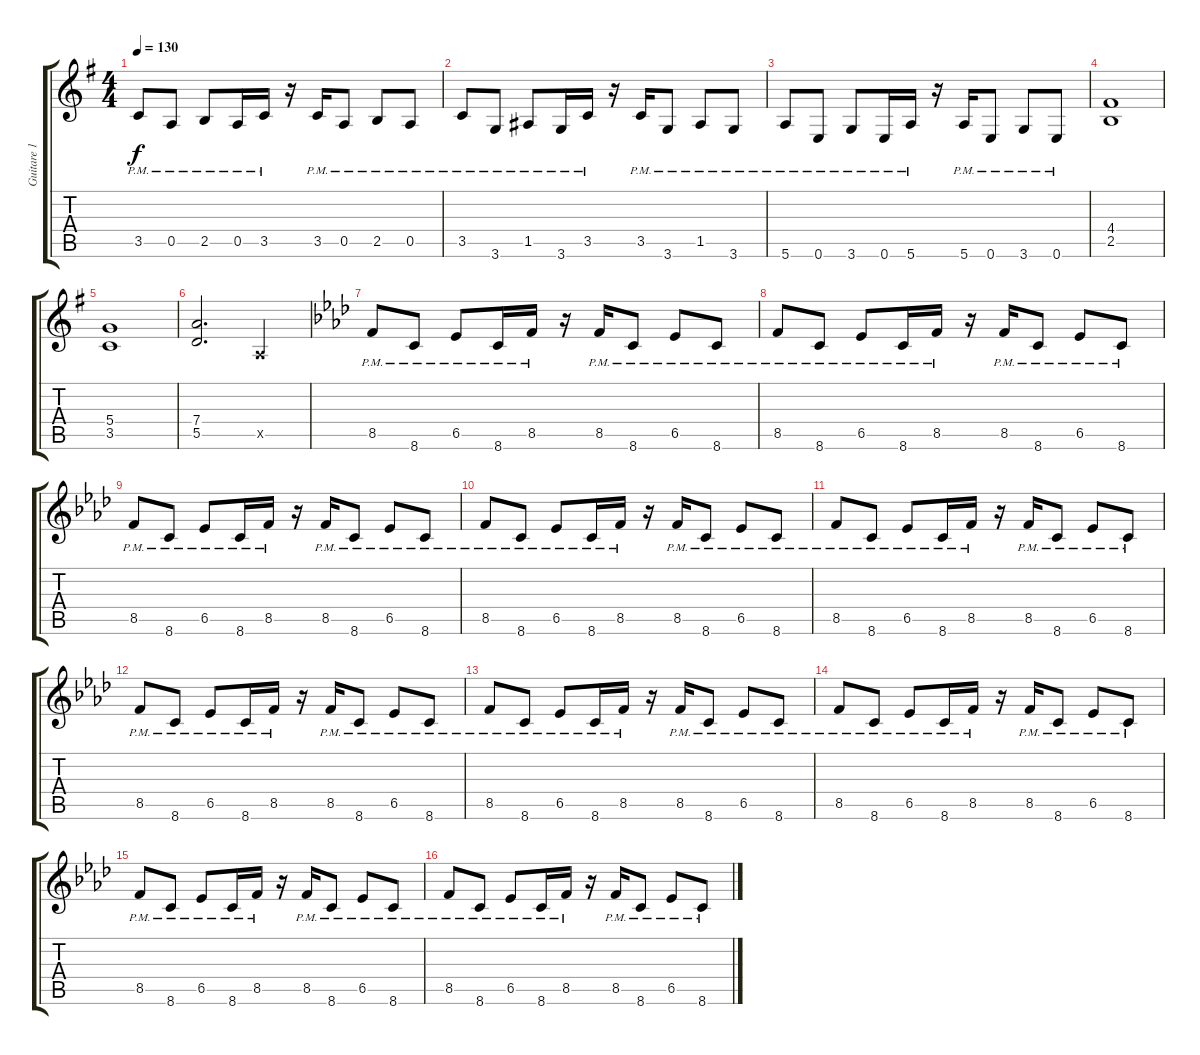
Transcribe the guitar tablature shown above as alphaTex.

\track ("Guitare 1" "Guitare 1") {instrument distortionguitar}
\staff {score tabs}
\tuning (E4 B3 G3 D3 A2 E2) {hide}
\ts (4 4)
\tempo 130
\clef g2
\ks g
3.5{pm}.8{dy f} 0.5{pm}.8 2.5{pm}.8 0.5{pm}.16 3.5{pm}.16 r.16 3.5{pm}.16 0.5{pm}.8 2.5{pm}.8 0.5{pm}.8 |
3.5{pm}.8 3.6{pm}.8 1.5{pm}.8 3.6{pm}.16 3.5{pm}.16 r.16 3.5{pm}.16 3.6{pm}.8 1.5{pm}.8 3.6{pm}.8 |
5.6{pm}.8 0.6{pm}.8 3.6{pm}.8 0.6{pm}.16 5.6{pm}.16 r.16 5.6{pm}.16 0.6{pm}.8 3.6{pm}.8 0.6{pm}.8 |
(4.4 2.5).1 |
(5.4 3.5).1 |
(7.4 5.5).2{d} 0.5{x}.4 |
\ks ab
8.5{pm}.8 8.6{pm}.8 6.5{pm}.8 8.6{pm}.16 8.5{pm}.16 r.16 8.5{pm}.16 8.6{pm}.8 6.5{pm}.8 8.6{pm}.8 |
8.5{pm}.8 8.6{pm}.8 6.5{pm}.8 8.6{pm}.16 8.5{pm}.16 r.16 8.5{pm}.16 8.6{pm}.8 6.5{pm}.8 8.6{pm}.8 |
8.5{pm}.8 8.6{pm}.8 6.5{pm}.8 8.6{pm}.16 8.5{pm}.16 r.16 8.5{pm}.16 8.6{pm}.8 6.5{pm}.8 8.6{pm}.8 |
8.5{pm}.8 8.6{pm}.8 6.5{pm}.8 8.6{pm}.16 8.5{pm}.16 r.16 8.5{pm}.16 8.6{pm}.8 6.5{pm}.8 8.6{pm}.8 |
8.5{pm}.8 8.6{pm}.8 6.5{pm}.8 8.6{pm}.16 8.5{pm}.16 r.16 8.5{pm}.16 8.6{pm}.8 6.5{pm}.8 8.6{pm}.8 |
8.5{pm}.8 8.6{pm}.8 6.5{pm}.8 8.6{pm}.16 8.5{pm}.16 r.16 8.5{pm}.16 8.6{pm}.8 6.5{pm}.8 8.6{pm}.8 |
8.5{pm}.8 8.6{pm}.8 6.5{pm}.8 8.6{pm}.16 8.5{pm}.16 r.16 8.5{pm}.16 8.6{pm}.8 6.5{pm}.8 8.6{pm}.8 |
8.5{pm}.8 8.6{pm}.8 6.5{pm}.8 8.6{pm}.16 8.5{pm}.16 r.16 8.5{pm}.16 8.6{pm}.8 6.5{pm}.8 8.6{pm}.8 |
8.5{pm}.8 8.6{pm}.8 6.5{pm}.8 8.6{pm}.16 8.5{pm}.16 r.16 8.5{pm}.16 8.6{pm}.8 6.5{pm}.8 8.6{pm}.8 |
8.5{pm}.8 8.6{pm}.8 6.5{pm}.8 8.6{pm}.16 8.5{pm}.16 r.16 8.5{pm}.16 8.6{pm}.8 6.5{pm}.8 8.6{pm}.8
